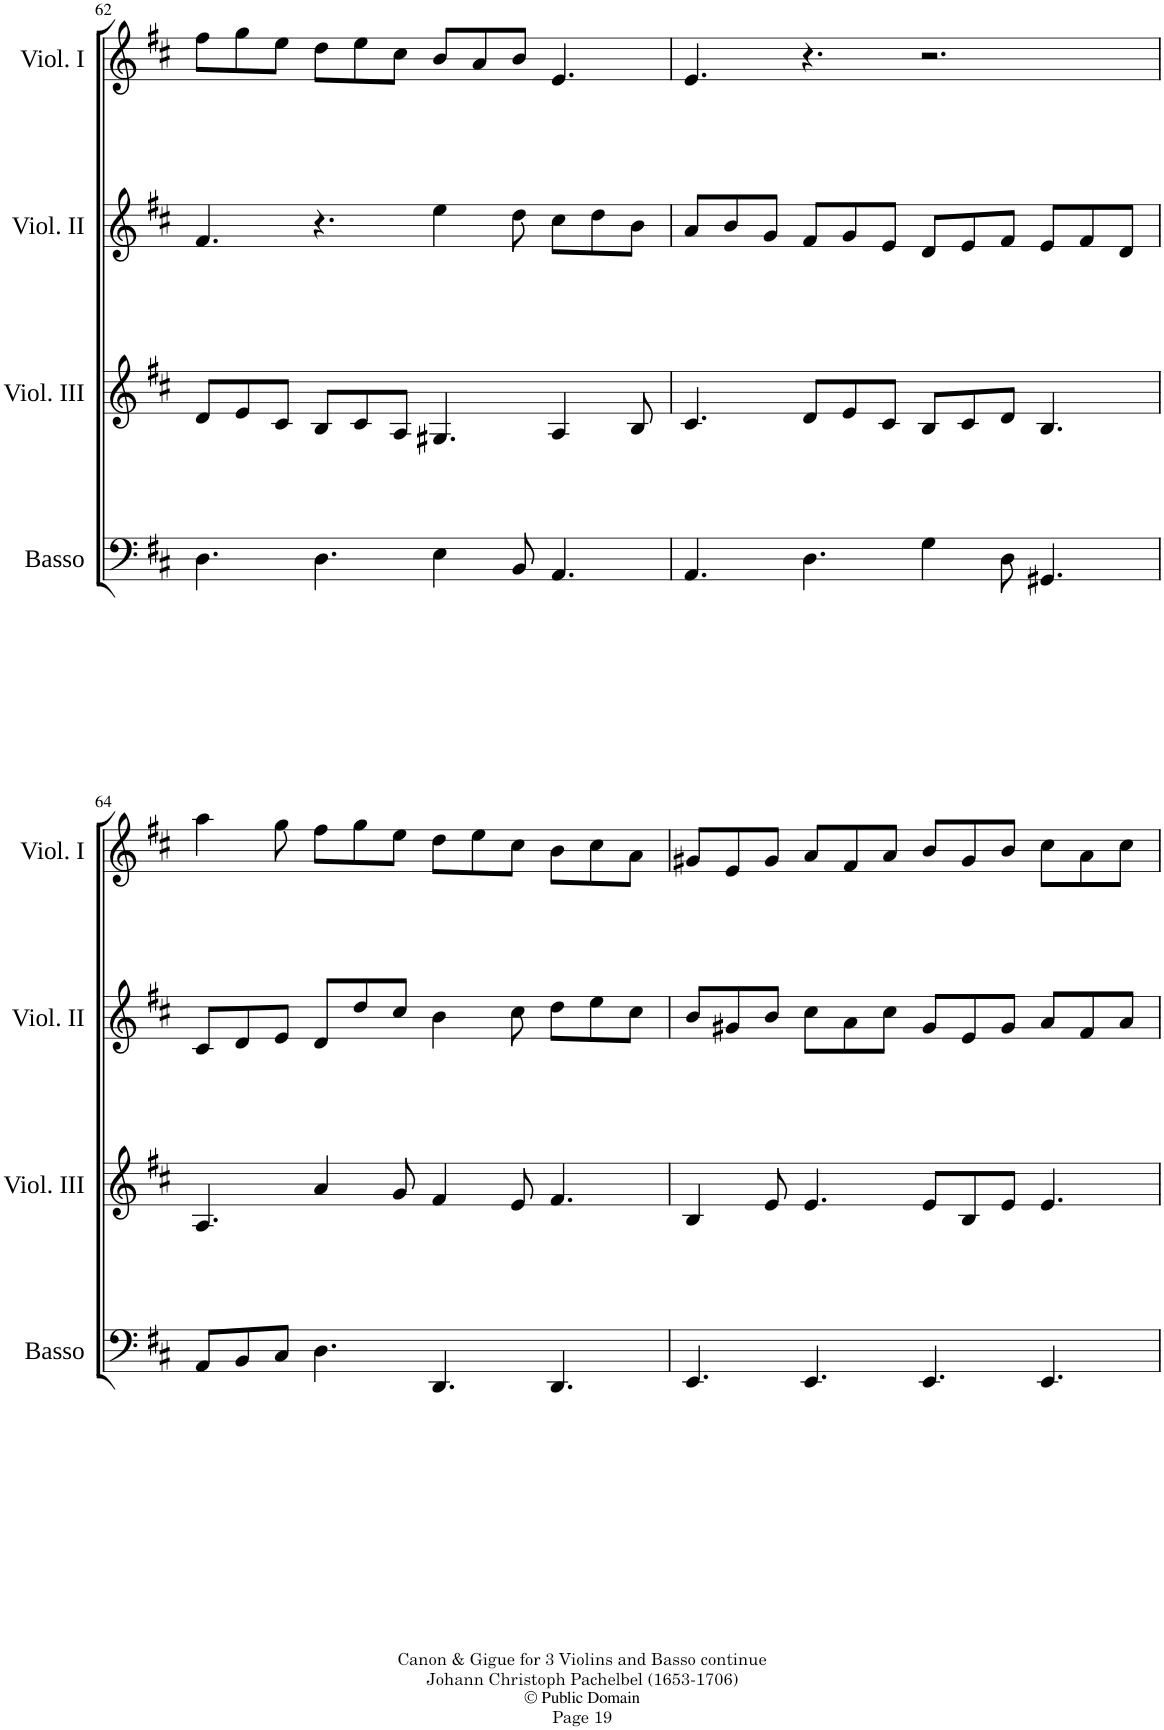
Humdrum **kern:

**kern	**kern	**kern	**kern
*part4	*part3	*part2	*part1
*staff4	*staff3	*staff2	*staff1
*I"Basso	*I"Violino III	*I"Violino II	*I"Violino I
*I'Basso	*I'Viol. III	*I'Viol. II	*I'Viol. I
!!LO:PB:g=z
*clefF4	*clefG2	*clefG2	*clefG2
*k[f#c#]	*k[f#c#]	*k[f#c#]	*k[f#c#]
*M12/8	*M12/8	*M12/8	*M12/8
=62	=62	=62	=62
4.D\	8d/L	4.f#/	8ff#\L
.	8e/	.	8gg\
.	8c#/J	.	8ee\J
4.D\	8B/L	4.r	8dd\L
.	8c#/	.	8ee\
.	8A/J	.	8cc#\J
4E\	4.G#X/	4ee\	8b/L
.	.	.	8a/
8BB/	.	8dd\	8b/J
4.AA/	4A/	8cc#\L	4.e/
.	.	8dd\	.
.	8B/	8b\J	.
=63	=63	=63	=63
4.AA/	4.c#/	8a/L	4.e/
.	.	8b/	.
.	.	8g/J	.
4.D\	8d/L	8f#/L	4.r
.	8e/	8g/	.
.	8c#/J	8e/J	.
4G\	8B/L	8d/L	2.r
.	8c#/	8e/	.
8D\	8d/J	8f#/J	.
4.GG#X/	4.B/	8e/L	.
.	.	8f#/	.
.	.	8d/J	.
!!LO:LB:g=z
=64	=64	=64	=64
8AA/L	4.A/	8c#/L	4aa\
8BB/	.	8d/	.
8C#/J	.	8e/J	8gg\
4.D\	4a/	8d/L	8ff#\L
.	.	8dd/	8gg\
.	8g/	8cc#/J	8ee\J
4.DD/	4f#/	4b\	8dd\L
.	.	.	8ee\
.	8e/	8cc#\	8cc#\J
4.DD/	4.f#/	8dd\L	8b\L
.	.	8ee\	8cc#\
.	.	8cc#\J	8a\J
=65	=65	=65	=65
4.EE/	4B/	8b/L	8g#X/L
.	.	8g#X/	8e/
.	8e/	8b/J	8g#/J
4.EE/	4.e/	8cc#\L	8a/L
.	.	8a\	8f#/
.	.	8cc#\J	8a/J
4.EE/	8e/L	8g#/L	8b/L
.	8B/	8e/	8g#/
.	8e/J	8g#/J	8b/J
4.EE/	4.e/	8a/L	8cc#\L
.	.	8f#/	8a\
.	.	8a/J	8cc#\J
=	=	=	=
*-	*-	*-	*-
